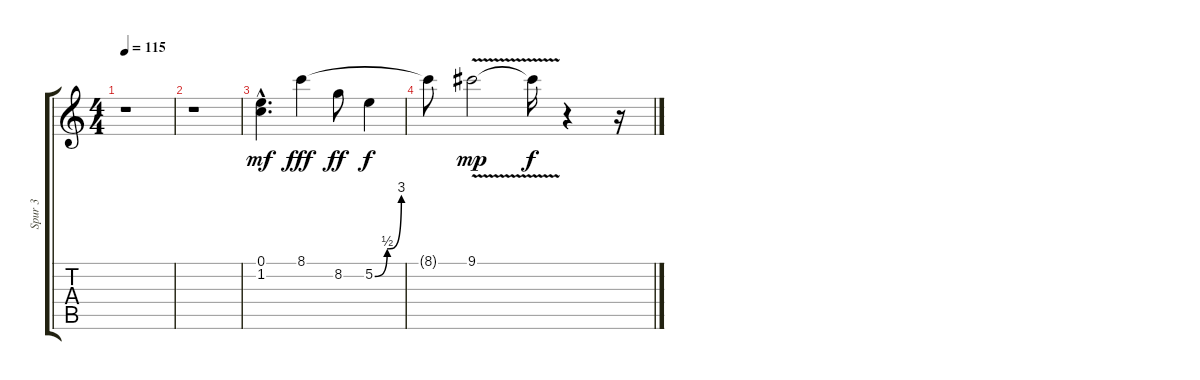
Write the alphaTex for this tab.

\track ("Spur 3" "Spur 3") {instrument electricguitarclean}
\staff {score tabs}
\tuning (E4 B3 G3 D3 A2 E2) {hide}
\ts (4 4)
\tempo 115
\clef g2
\ks c
r.1{dy f} |
r.1 |
(0.1{hac} 1.2{hac}).4{d dy mf volume 11 instrument electricguitarclean} 8.1.4{dy fff} 8.2.8{dy ff} 5.2{be (custom 0 0 28 2 30 2 34 2 60 12)}.4{dy f} |
8.1{t}.8 9.1{v}.2{dy mp} 9.1{t}.16{dy f} r.4 r.16
